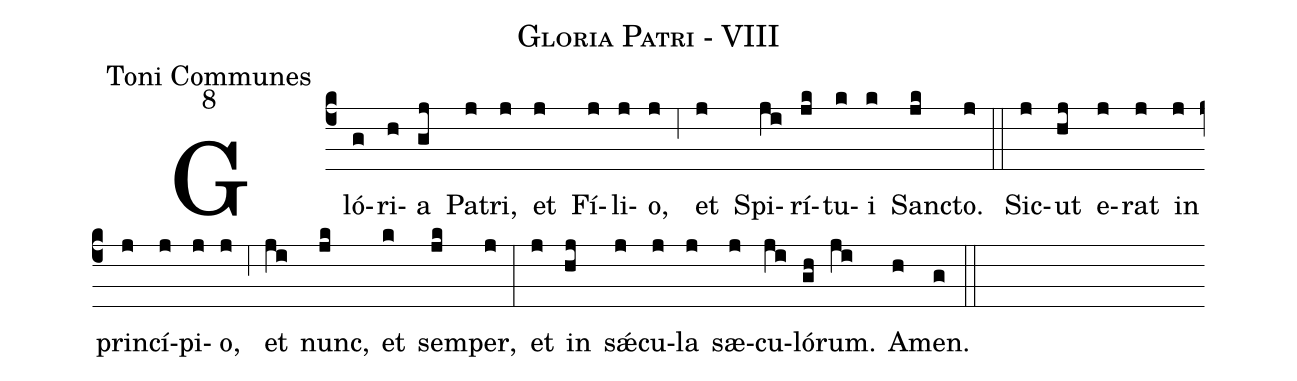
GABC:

name:Gloria Patri - VIII;
office-part:Toni Communes;
mode:8;
%%
(c4)Gló(g)ri(h)a(gj) Pa(j)tri,(j) et(j) Fí(j)li(j)o,(j) (;6) et(j) Spi(ji)rí(jk)tu(k)i(k) San(jk)cto.(j) (::) Sic(j)ut(hj) e(j)rat(j) in(j) prin(j)cí(j)pi(j)o,(j) (;6) et(ji) nunc,(jk) et(k) sem(jk)per,(j) (:) et(j) in(hj) s<sp>'ae</sp>(j)cu(j)la(j) sæ(j)cu(ji)ló(gh)rum.(ji) A(h)men.(g) (::)
